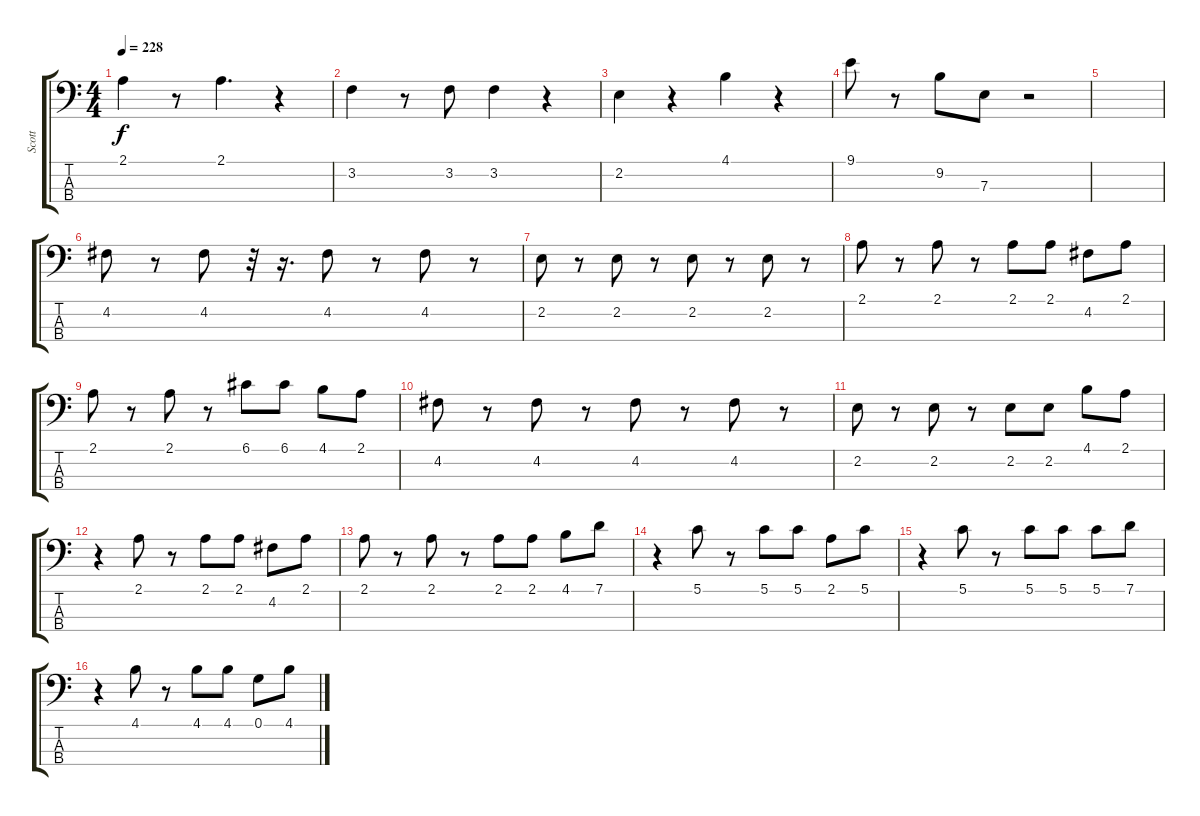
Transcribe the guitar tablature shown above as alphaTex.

\track ("Scott" "Scott") {instrument electricbassfinger}
\staff {score tabs}
\tuning (G2 D2 A1 E1) {hide}
\ts (4 4)
\tempo 228
\clef f4
\ks c
2.1.4{dy f} r.8 2.1.4{d} r.4 |
3.2.4 r.8 3.2.8 3.2.4 r.4 |
2.2.4 r.4 4.1.4 r.4 |
9.1.8 r.8 9.2.8 7.3.8 r.2 |
|
4.2.8 r.8 4.2.8 r.32 r.16{d} 4.2.8 r.8 4.2.8 r.8 |
2.2.8 r.8 2.2.8 r.8 2.2.8 r.8 2.2.8 r.8 |
2.1.8 r.8 2.1.8 r.8 2.1.8 2.1.8 4.2.8 2.1.8 |
2.1.8 r.8 2.1.8 r.8 6.1.8 6.1.8 4.1.8 2.1.8 |
4.2.8 r.8 4.2.8 r.8 4.2.8 r.8 4.2.8 r.8 |
2.2.8 r.8 2.2.8 r.8 2.2.8 2.2.8 4.1.8 2.1.8 |
r.4 2.1.8 r.8 2.1.8 2.1.8 4.2.8 2.1.8 |
2.1.8 r.8 2.1.8 r.8 2.1.8 2.1.8 4.1.8 7.1.8 |
r.4 5.1.8 r.8 5.1.8 5.1.8 2.1.8 5.1.8 |
r.4 5.1.8 r.8 5.1.8 5.1.8 5.1.8 7.1.8 |
r.4 4.1.8 r.8 4.1.8 4.1.8 0.1.8 4.1.8
